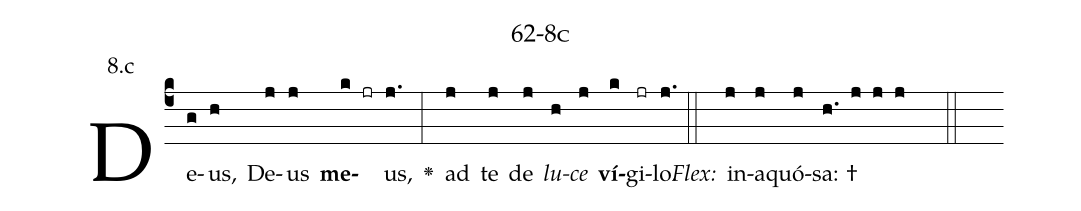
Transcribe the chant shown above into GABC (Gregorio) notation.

name: 62-8c;
annotation: 8.c;
%%
(c4)De(g)us,(h) De(j)us(j) <b>me</b>(k jr)us,(j.) <v>\greheightstar</v>(:) ad(j) te(j) de(j) <i>lu</i>(h)<i>ce</i>(j) <b>ví</b>(k)gi(jr)lo.(j.) (::)
<i>Flex:</i>()  in(j)a(j)quó(j)sa: †(h. j j j  ::)

%E(j) u(j) o(h) u(j) a(k) e.(j.) (::)
